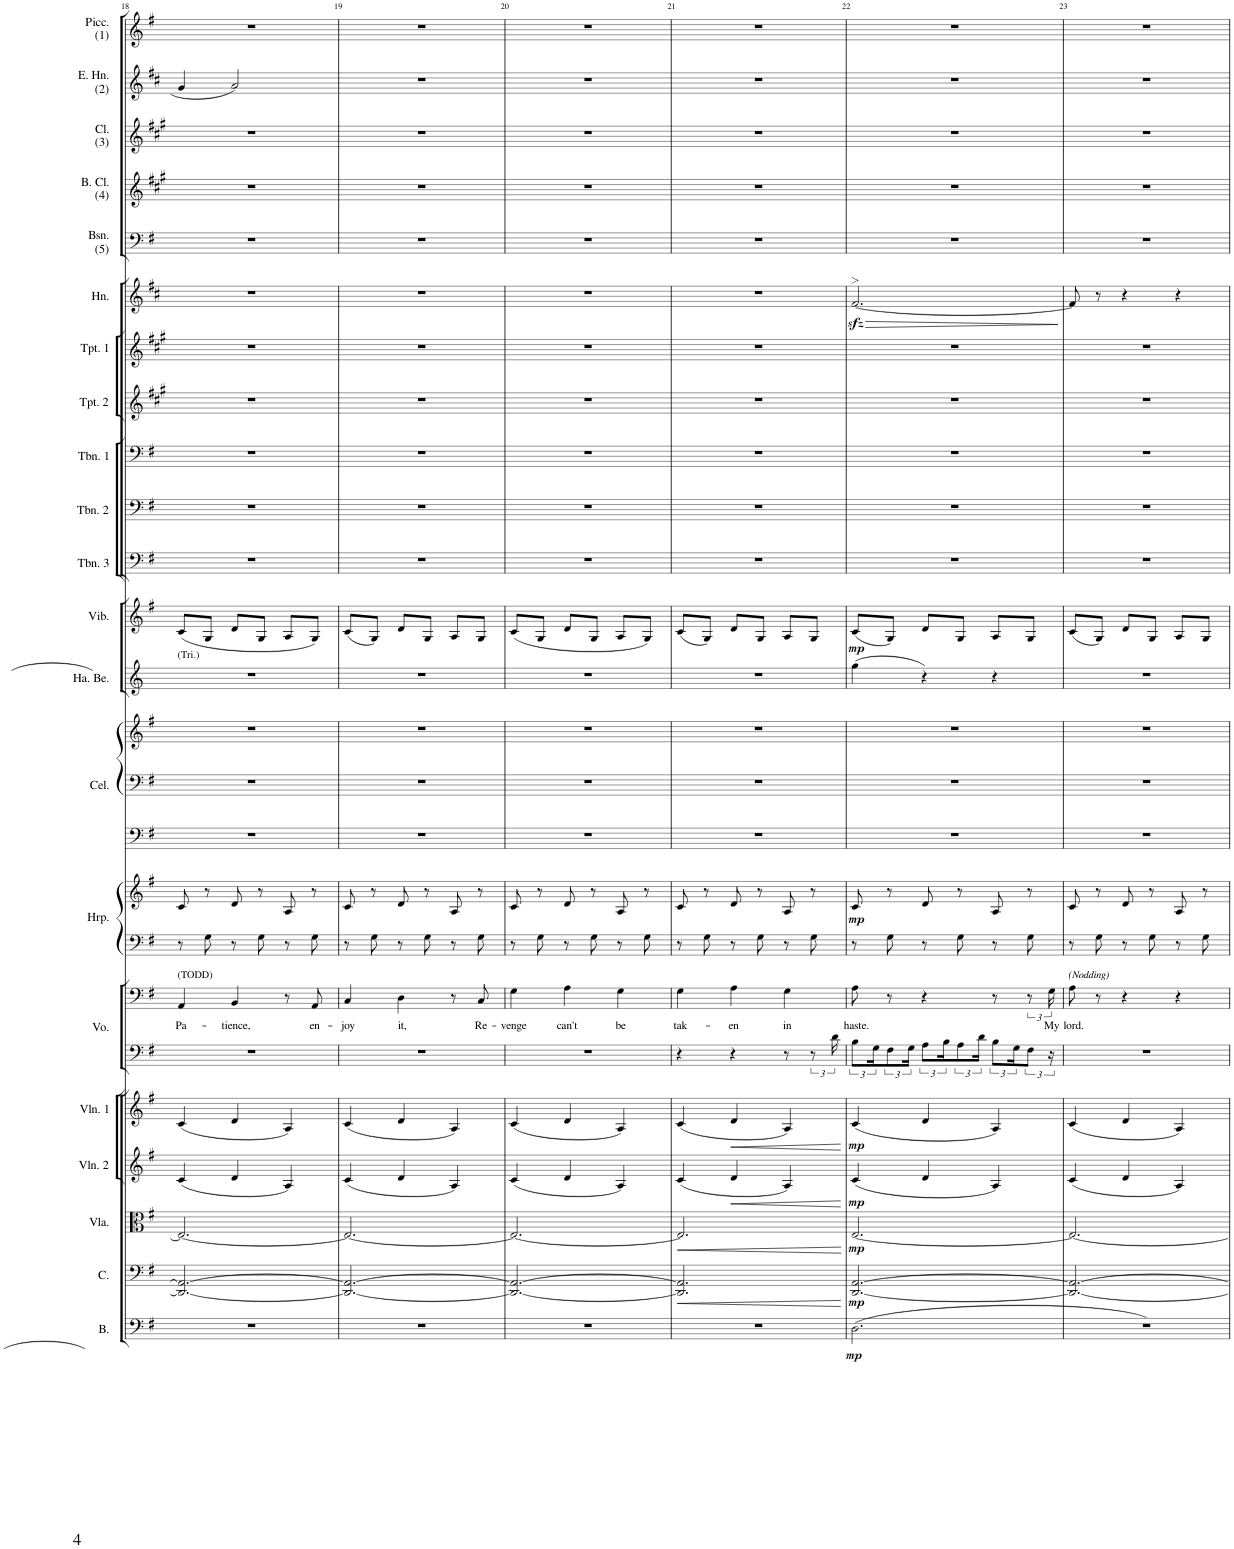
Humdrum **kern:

**kern	**dynam	**kern	**dynam	**kern	**dynam	**kern	**dynam	**kern	**dynam	**kern	**kern	**text	**kern	**kern	**dynam	**kern	**kern	**kern	**kern	**kern	**dynam	**kern	**kern	**kern	**kern	**kern	**kern	**dynam	**kern	**kern	**kern	**kern	**kern
*part21	*part21	*part20	*part20	*part19	*part19	*part18	*part18	*part17	*part17	*part16	*part16	*part16	*part15	*part15	*part15	*part14	*part14	*part14	*part13	*part12	*part12	*part11	*part10	*part9	*part8	*part7	*part6	*part6	*part5	*part4	*part3	*part2	*part1
*staff25	*staff25	*staff24	*staff24	*staff23	*staff23	*staff22	*staff22	*staff21	*staff21	*staff20	*staff19	*staff19	*staff18	*staff17	*staff17/18	*staff16	*staff15	*staff14	*staff13	*staff12	*staff12	*staff11	*staff10	*staff9	*staff8	*staff7	*staff6	*staff6	*staff5	*staff4	*staff3	*staff2	*staff1
*I"Bass	*	*I"Cello	*	*I"Viola	*	*I"Violin 2	*	*I"Violin 1	*	*I"Voice	*	*	*I"Harp	*	*	*I"Celesta	*	*	*I"Hand Bells	*I"Vibraphone	*	*I"Trombone 3	*I"Trombone 2	*I"Trombone 1	*I"Trumpet 2	*I"Trumpet 1	*I"Horn	*	*I"Bassoon (5)	*I"Bass Clarinet (4)	*I"Clarinet (3)	*I"English Horn (2)	*I"Piccolo (1)
*I'B.	*	*I'C.	*	*I'Vla.	*	*I'Vln. 2	*	*I'Vln. 1	*	*I'Vo.	*	*	*I'Hrp.	*	*	*I'Cel.	*	*	*I'Ha. Be.	*I'Vib.	*	*I'Tbn. 3	*I'Tbn. 2	*I'Tbn. 1	*I'Tpt. 2	*I'Tpt. 1	*I'Hn.	*	*I'Bsn. (5)	*I'B. Cl. (4)	*I'Cl. (3)	*I'E. Hn. (2)	*I'Picc. (1)
!!LO:PB:g=z
*clefF4	*	*clefF4	*	*clefC3	*	*clefG2	*	*clefG2	*	*clefF4	*clefF4	*	*clefF4	*clefG2	*	*clefF4	*clefF4	*clefG2	*clefG2	*clefG2	*	*clefF4	*clefF4	*clefF4	*clefG2	*clefG2	*clefG2	*	*clefF4	*clefG2	*clefG2	*clefG2	*clefG2
*Trd7c12	*	*	*	*	*	*	*	*	*	*	*	*	*	*	*	*Trd-7c-12	*Trd-7c-12	*Trd-7c-12	*	*	*	*	*	*	*Trd1c2	*Trd1c2	*Trd4c7	*	*	*Trd8c14	*Trd1c2	*Trd4c7	*Trd-7c-12
*k[f#]	*	*k[f#]	*	*k[f#]	*	*k[f#]	*	*k[f#]	*	*k[f#]	*k[f#]	*	*k[f#]	*k[f#]	*	*k[f#]	*k[f#]	*k[f#]	*k[]	*k[f#]	*	*k[f#]	*k[f#]	*k[f#]	*k[f#c#g#]	*k[f#c#g#]	*k[f#c#]	*	*k[f#]	*k[f#c#g#]	*k[f#c#g#]	*k[f#c#]	*k[f#]
*M3/4	*	*M3/4	*	*M3/4	*	*M3/4	*	*M3/4	*	*M3/4	*M3/4	*	*M3/4	*M3/4	*	*M3/4	*M3/4	*M3/4	*M3/4	*M3/4	*	*M3/4	*M3/4	*M3/4	*M3/4	*M3/4	*M3/4	*	*M3/4	*M3/4	*M3/4	*M3/4	*M3/4
=18	=18	=18	=18	=18	=18	=18	=18	=18	=18	=18	=18	=18	=18	=18	=18	=18	=18	=18	=18	=18	=18	=18	=18	=18	=18	=18	=18	=18	=18	=18	=18	=18	=18
!	!	!	!	!	!	!	!	!	!	!	!	!	!	!	!	!	!	!	!LO:TX:a:t=(Tri.)	!	!	!	!	!	!	!	!	!	!	!	!	!	!
!	!	!	!	!	!	!	!	!	!	!	!LO:TX:a:t=(TODD)	!	!	!	!	!	!	!	!	!	!	!	!	!	!	!	!	!	!	!	!	!	!
!	!	!	!	!	!	!	!	!	!	!	!	!LO:LY:b	!	!	!	!	!	!	!	!	!	!	!	!	!	!	!	!	!	!	!	!	!
2.r	.	2.DD/_ 2.AA/_	.	2.E/_	.	(4c/	.	(4c/	.	2.r	4AA/	Pa-	8r	8c/	.	2.r	2.r	2.r	2.r	(8c/L	.	2.r	2.r	2.r	2.r	2.r	2.r	.	2.r	2.r	2.r	4g/	2.r
.	.	.	.	.	.	.	.	.	.	.	.	.	8G\	8r	.	.	.	.	.	8G/J	.	.	.	.	.	.	.	.	.	.	.	.	.
!	!	!	!	!	!	!	!	!	!	!	!	!LO:LY:b	!	!	!	!	!	!	!	!	!	!	!	!	!	!	!	!	!	!	!	!	!
.	.	.	.	.	.	4d/	.	4d/	.	.	4BB/	-tience,	8r	8d/	.	.	.	.	.	8d/L	.	.	.	.	.	.	.	.	.	.	.	2a/	.
.	.	.	.	.	.	.	.	.	.	.	.	.	8G\	8r	.	.	.	.	.	8G/J	.	.	.	.	.	.	.	.	.	.	.	.	.
.	.	.	.	.	.	4A/)	.	4A/)	.	.	8r	.	8r	8A/	.	.	.	.	.	8A/L	.	.	.	.	.	.	.	.	.	.	.	.	.
!	!	!	!	!	!	!	!	!	!	!	!	!LO:LY:b	!	!	!	!	!	!	!	!	!	!	!	!	!	!	!	!	!	!	!	!	!
.	.	.	.	.	.	.	.	.	.	.	8AA/	en-	8G\	8r	.	.	.	.	.	8G/J)	.	.	.	.	.	.	.	.	.	.	.	.	.
=19	=19	=19	=19	=19	=19	=19	=19	=19	=19	=19	=19	=19	=19	=19	=19	=19	=19	=19	=19	=19	=19	=19	=19	=19	=19	=19	=19	=19	=19	=19	=19	=19	=19
!	!	!	!	!	!	!	!	!	!	!	!	!LO:LY:b	!	!	!	!	!	!	!	!	!	!	!	!	!	!	!	!	!	!	!	!	!
2.r	.	2.DD/_ 2.AA/_	.	2.E/_	.	(4c/	.	(4c/	.	2.r	4C/	-joy	8r	8c/	.	2.r	2.r	2.r	2.r	(8c/L	.	2.r	2.r	2.r	2.r	2.r	2.r	.	2.r	2.r	2.r	2.r	2.r
.	.	.	.	.	.	.	.	.	.	.	.	.	8G\	8r	.	.	.	.	.	8G/J)	.	.	.	.	.	.	.	.	.	.	.	.	.
!	!	!	!	!	!	!	!	!	!	!	!	!LO:LY:b	!	!	!	!	!	!	!	!	!	!	!	!	!	!	!	!	!	!	!	!	!
.	.	.	.	.	.	4d/	.	4d/	.	.	4D\	it,	8r	8d/	.	.	.	.	.	8d/L	.	.	.	.	.	.	.	.	.	.	.	.	.
.	.	.	.	.	.	.	.	.	.	.	.	.	8G\	8r	.	.	.	.	.	8G/J	.	.	.	.	.	.	.	.	.	.	.	.	.
.	.	.	.	.	.	4A/)	.	4A/)	.	.	8r	.	8r	8A/	.	.	.	.	.	8A/L	.	.	.	.	.	.	.	.	.	.	.	.	.
!	!	!	!	!	!	!	!	!	!	!	!	!LO:LY:b	!	!	!	!	!	!	!	!	!	!	!	!	!	!	!	!	!	!	!	!	!
.	.	.	.	.	.	.	.	.	.	.	8C/	Re-	8G\	8r	.	.	.	.	.	8G/J	.	.	.	.	.	.	.	.	.	.	.	.	.
=20	=20	=20	=20	=20	=20	=20	=20	=20	=20	=20	=20	=20	=20	=20	=20	=20	=20	=20	=20	=20	=20	=20	=20	=20	=20	=20	=20	=20	=20	=20	=20	=20	=20
!	!	!	!	!	!	!	!	!	!	!	!	!LO:LY:b	!	!	!	!	!	!	!	!	!	!	!	!	!	!	!	!	!	!	!	!	!
2.r	.	2.DD/_ 2.AA/_	.	2.E/_	.	(4c/	.	(4c/	.	2.r	4G\	-venge	8r	8c/	.	2.r	2.r	2.r	2.r	(8c/L	.	2.r	2.r	2.r	2.r	2.r	2.r	.	2.r	2.r	2.r	2.r	2.r
.	.	.	.	.	.	.	.	.	.	.	.	.	8G\	8r	.	.	.	.	.	8G/J	.	.	.	.	.	.	.	.	.	.	.	.	.
!	!	!	!	!	!	!	!	!	!	!	!	!LO:LY:b	!	!	!	!	!	!	!	!	!	!	!	!	!	!	!	!	!	!	!	!	!
.	.	.	.	.	.	4d/	.	4d/	.	.	4A\	can't	8r	8d/	.	.	.	.	.	8d/L	.	.	.	.	.	.	.	.	.	.	.	.	.
.	.	.	.	.	.	.	.	.	.	.	.	.	8G\	8r	.	.	.	.	.	8G/J	.	.	.	.	.	.	.	.	.	.	.	.	.
!	!	!	!	!	!	!	!	!	!	!	!	!LO:LY:b	!	!	!	!	!	!	!	!	!	!	!	!	!	!	!	!	!	!	!	!	!
.	.	.	.	.	.	4A/)	.	4A/)	.	.	4G\	be	8r	8A/	.	.	.	.	.	8A/L	.	.	.	.	.	.	.	.	.	.	.	.	.
.	.	.	.	.	.	.	.	.	.	.	.	.	8G\	8r	.	.	.	.	.	8G/J)	.	.	.	.	.	.	.	.	.	.	.	.	.
=21	=21	=21	=21	=21	=21	=21	=21	=21	=21	=21	=21	=21	=21	=21	=21	=21	=21	=21	=21	=21	=21	=21	=21	=21	=21	=21	=21	=21	=21	=21	=21	=21	=21
!	!	!	!LO:HP:b	!	!LO:HP:b	!	!	!	!	!	!	!LO:LY:b	!	!	!	!	!	!	!	!	!	!	!	!	!	!	!	!	!	!	!	!	!
2.r	.	2.DD/] 2.AA/]	<	2.E/]	<	(4c/	.	(4c/	.	4r	4G\	tak-	8r	8c/	.	2.r	2.r	2.r	2.r	(8c/L	.	2.r	2.r	2.r	2.r	2.r	2.r	.	2.r	2.r	2.r	2.r	2.r
.	.	.	.	.	.	.	.	.	.	.	.	.	8G\	8r	.	.	.	.	.	8G/J)	.	.	.	.	.	.	.	.	.	.	.	.	.
!	!	!	!	!	!	!	!LO:HP:b	!	!LO:HP:b	!	!	!LO:LY:b	!	!	!	!	!	!	!	!	!	!	!	!	!	!	!	!	!	!	!	!	!
.	.	.	.	.	.	4d/	<	4d/	<	4r	4A\	-en	8r	8d/	.	.	.	.	.	8d/L	.	.	.	.	.	.	.	.	.	.	.	.	.
.	.	.	.	.	.	.	.	.	.	.	.	.	8G\	8r	.	.	.	.	.	8G/J	.	.	.	.	.	.	.	.	.	.	.	.	.
!	!	!	!	!	!	!	!	!	!	!	!	!LO:LY:b	!	!	!	!	!	!	!	!	!	!	!	!	!	!	!	!	!	!	!	!	!
.	.	.	.	.	.	4A/)	.	4A/)	.	8r	4G\	in	8r	8A/	.	.	.	.	.	8A/L	.	.	.	.	.	.	.	.	.	.	.	.	.
.	.	.	.	.	.	.	.	.	.	12r	.	.	8G\	8r	.	.	.	.	.	8G/J	.	.	.	.	.	.	.	.	.	.	.	.	.
.	.	.	.	.	.	.	.	.	.	24d\	.	.	.	.	.	.	.	.	.	.	.	.	.	.	.	.	.	.	.	.	.	.	.
.	.	.	[	.	[	.	[	.	[	.	.	.	.	.	.	.	.	.	.	.	.	.	.	.	.	.	.	.	.	.	.	.	.
=22	=22	=22	=22	=22	=22	=22	=22	=22	=22	=22	=22	=22	=22	=22	=22	=22	=22	=22	=22	=22	=22	=22	=22	=22	=22	=22	=22	=22	=22	=22	=22	=22	=22
!	!LO:DY:b	!	!LO:DY:b	!	!LO:DY:b	!	!LO:DY:b	!	!LO:DY:b	!	!	!LO:LY:b	!	!	!LO:DY:b	!	!	!	!	!	!LO:DY:b	!	!	!	!	!	!	!LO:HP:b	!	!	!	!	!
(2.D\	mp	[2.DD/ [2.AA/	mp	[2.E/	mp	(4c/	mp	(4c/	mp	12B\L	8A\	haste.	8r	8c/	mp	2.r	2.r	2.r	(4gg\	(8c/L	mp	2.r	2.r	2.r	2.r	2.r	[2.f#zz<>/	>	2.r	2.r	2.r	2.r	2.r
.	.	.	.	.	.	.	.	.	.	24G\K	.	.	.	.	.	.	.	.	.	.	.	.	.	.	.	.	.	.	.	.	.	.	.
.	.	.	.	.	.	.	.	.	.	12F#\	8r	.	8G\	8r	.	.	.	.	.	8G/J)	.	.	.	.	.	.	.	.	.	.	.	.	.
.	.	.	.	.	.	.	.	.	.	24G\Jk	.	.	.	.	.	.	.	.	.	.	.	.	.	.	.	.	.	.	.	.	.	.	.
.	.	.	.	.	.	4d/	.	4d/	.	12A\L	4r	.	8r	8d/	.	.	.	.	4r)	8d/L	.	.	.	.	.	.	.	.	.	.	.	.	.
.	.	.	.	.	.	.	.	.	.	24B\K	.	.	.	.	.	.	.	.	.	.	.	.	.	.	.	.	.	.	.	.	.	.	.
.	.	.	.	.	.	.	.	.	.	12A\	.	.	8G\	8r	.	.	.	.	.	8G/J	.	.	.	.	.	.	.	.	.	.	.	.	.
.	.	.	.	.	.	.	.	.	.	24d\Jk	.	.	.	.	.	.	.	.	.	.	.	.	.	.	.	.	.	.	.	.	.	.	.
.	.	.	.	.	.	4A/)	.	4A/)	.	12B\L	8r	.	8r	8A/	.	.	.	.	4r	8A/L	.	.	.	.	.	.	.	.	.	.	.	.	.
.	.	.	.	.	.	.	.	.	.	24G\K	.	.	.	.	.	.	.	.	.	.	.	.	.	.	.	.	.	.	.	.	.	.	.
.	.	.	.	.	.	.	.	.	.	12F#\J	12r	.	8G\	8r	.	.	.	.	.	8G/J	.	.	.	.	.	.	.	.	.	.	.	.	.
!	!	!	!	!	!	!	!	!	!	!	!	!LO:LY:b	!	!	!	!	!	!	!	!	!	!	!	!	!	!	!	!	!	!	!	!	!
.	.	.	.	.	.	.	.	.	.	24r	24G\	My	.	.	.	.	.	.	.	.	.	.	.	.	.	.	.	.	.	.	.	.	.
.	.	.	.	.	.	.	.	.	.	.	.	.	.	.	.	.	.	.	.	.	.	.	.	.	.	.	.	]	.	.	.	.	.
=23	=23	=23	=23	=23	=23	=23	=23	=23	=23	=23	=23	=23	=23	=23	=23	=23	=23	=23	=23	=23	=23	=23	=23	=23	=23	=23	=23	=23	=23	=23	=23	=23	=23
!	!	!	!	!	!	!	!	!	!	!	!LO:TX:a:i:t=(Nodding)	!	!	!	!	!	!	!	!	!	!	!	!	!	!	!	!	!	!	!	!	!	!
!	!	!	!	!	!	!	!	!	!	!	!	!LO:LY:b	!	!	!	!	!	!	!	!	!	!	!	!	!	!	!	!	!	!	!	!	!
2.r)	.	2.DD/_ 2.AA/_	.	2.E/_	.	(4c/	.	(4c/	.	2.r	8A\	lord.	8r	8c/	.	2.r	2.r	2.r	2.r	(8c/L	.	2.r	2.r	2.r	2.r	2.r	8f#/]	.	2.r	2.r	2.r	2.r	2.r
.	.	.	.	.	.	.	.	.	.	.	8r	.	8G\	8r	.	.	.	.	.	8G/J)	.	.	.	.	.	.	8r	.	.	.	.	.	.
.	.	.	.	.	.	4d/	.	4d/	.	.	4r	.	8r	8d/	.	.	.	.	.	8d/L	.	.	.	.	.	.	4r	.	.	.	.	.	.
.	.	.	.	.	.	.	.	.	.	.	.	.	8G\	8r	.	.	.	.	.	8G/J	.	.	.	.	.	.	.	.	.	.	.	.	.
.	.	.	.	.	.	4A/)	.	4A/)	.	.	4r	.	8r	8A/	.	.	.	.	.	8A/L	.	.	.	.	.	.	4r	.	.	.	.	.	.
.	.	.	.	.	.	.	.	.	.	.	.	.	8G\	8r	.	.	.	.	.	8G/J	.	.	.	.	.	.	.	.	.	.	.	.	.
=	=	=	=	=	=	=	=	=	=	=	=	=	=	=	=	=	=	=	=	=	=	=	=	=	=	=	=	=	=	=	=	=	=
*-	*-	*-	*-	*-	*-	*-	*-	*-	*-	*-	*-	*-	*-	*-	*-	*-	*-	*-	*-	*-	*-	*-	*-	*-	*-	*-	*-	*-	*-	*-	*-	*-	*-
